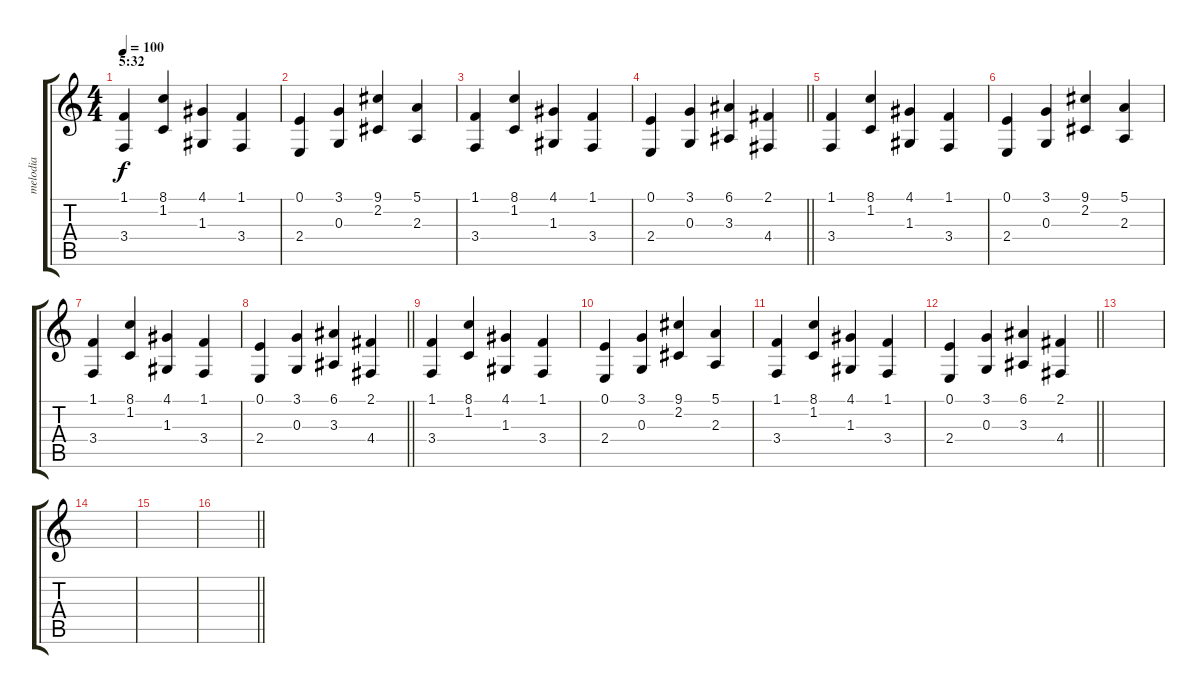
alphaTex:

\track ("melodia" "melodia") {instrument tremolostrings}
\staff {score tabs}
\tuning (E4 B3 G3 D3 A2 E2) {hide}
\ts (4 4)
\section ("" "5:32")
\tempo 100
\clef g2
\ks c
(1.1 3.4).4{dy f} (8.1 1.2).4 (4.1 1.3).4 (1.1 3.4).4 |
(0.1 2.4).4 (3.1 0.3).4 (9.1 2.2).4 (5.1 2.3).4 |
(1.1 3.4).4 (8.1 1.2).4 (4.1 1.3).4 (1.1 3.4).4 |
\barLineRight lightlight
(0.1 2.4).4 (3.1 0.3).4 (6.1 3.3).4 (2.1 4.4).4 |
(1.1 3.4).4 (8.1 1.2).4 (4.1 1.3).4 (1.1 3.4).4 |
(0.1 2.4).4 (3.1 0.3).4 (9.1 2.2).4 (5.1 2.3).4 |
(1.1 3.4).4 (8.1 1.2).4 (4.1 1.3).4 (1.1 3.4).4 |
\barLineRight lightlight
(0.1 2.4).4 (3.1 0.3).4 (6.1 3.3).4 (2.1 4.4).4 |
(1.1 3.4).4 (8.1 1.2).4 (4.1 1.3).4 (1.1 3.4).4 |
(0.1 2.4).4 (3.1 0.3).4 (9.1 2.2).4 (5.1 2.3).4 |
(1.1 3.4).4 (8.1 1.2).4 (4.1 1.3).4 (1.1 3.4).4 |
\barLineRight lightlight
(0.1 2.4).4 (3.1 0.3).4 (6.1 3.3).4 (2.1 4.4).4 |
|
|
|
\barLineRight lightlight
